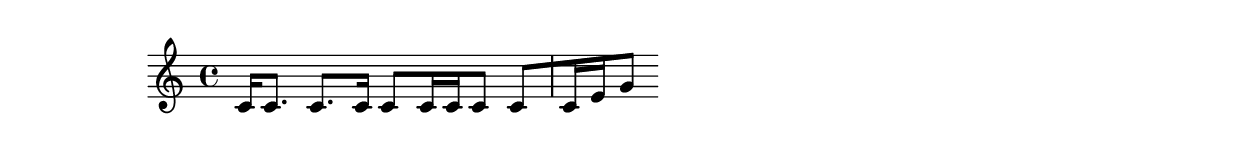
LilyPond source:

\version "1.5.68"
\header {
    texidoc = "beams (simple)"
}
\score { \notes
\relative c'
	 {
	[c16 c8.]
	[c8. c16]
	[c8 c16 c16 c8]
	[c8 c16 e16 g8]

    }}
